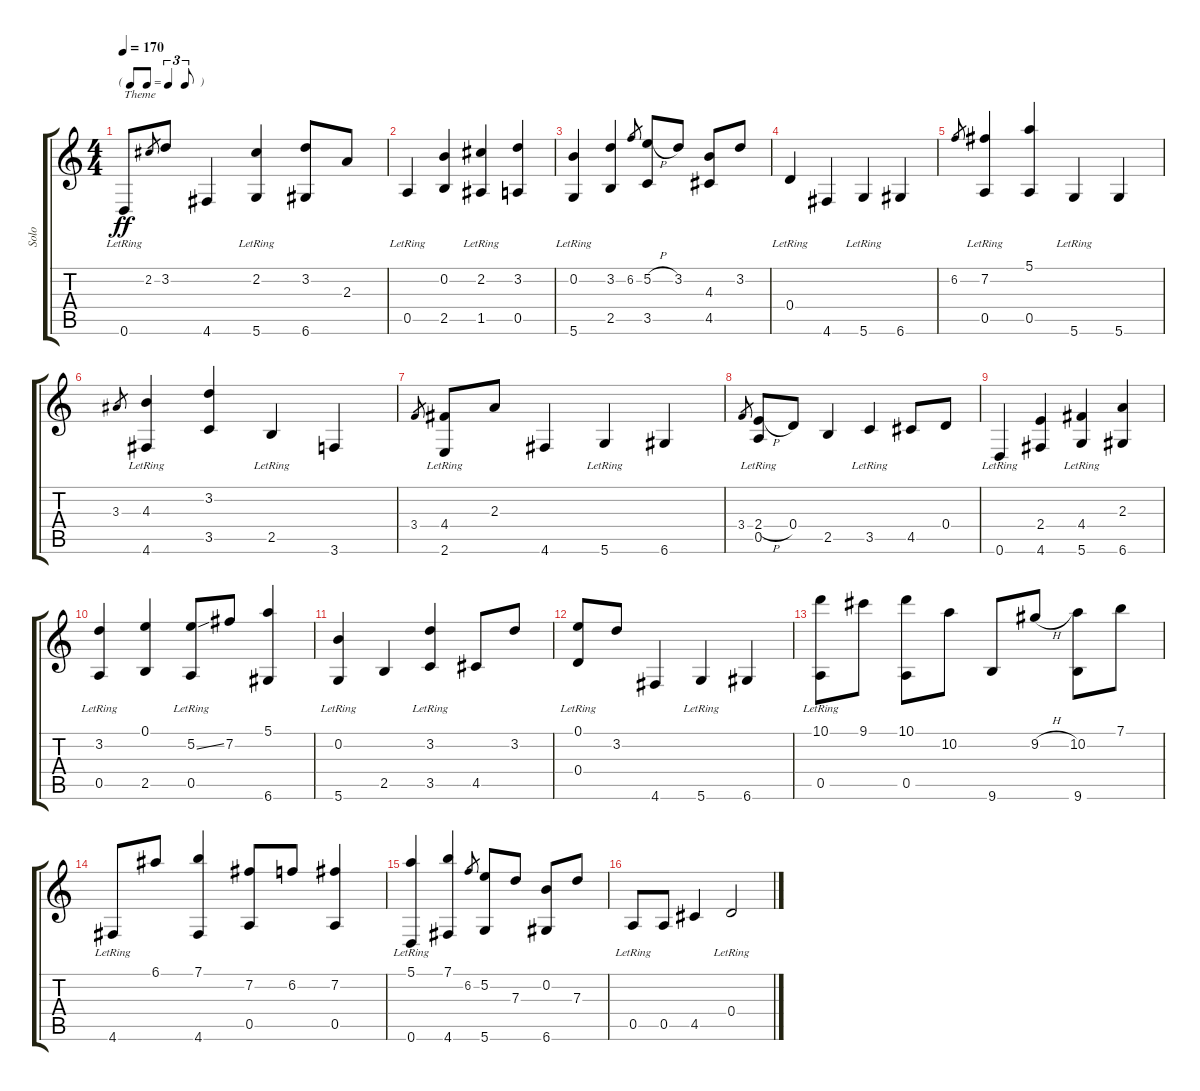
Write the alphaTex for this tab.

\track ("Solo" "Solo") {instrument acousticguitarsteel}
\staff {score tabs}
\tuning (E4 B3 G3 D3 A2 D2) {hide}
\ts (4 4)
\tf triplet8th
\tempo 170
\clef g2
\ks c
0.6{lr}.8{txt "Theme" dy ff} 2.2.8{gr} 3.2.8 4.6.4 (2.2 5.6{lr}).4 (3.2 6.6).8 2.3.8 |
0.5{lr}.4 (0.2 2.5).4 (2.2 1.5{lr}).4 (3.2 0.5).4 |
(0.2 5.6{lr}).4 (3.2 2.5).4 6.2.8{gr} (5.2{h} 3.5).8 3.2.8 (4.3 4.5).8 3.2.8 |
0.4{lr}.4 4.6.4 5.6{lr}.4 6.6.4 |
6.2.8{gr} (7.2 0.5{lr}).4 (5.1 0.5).4 5.6{lr}.4 5.6.4 |
3.3.8{gr} (4.3 4.6{lr}).4 (3.2 3.5).4 2.5{lr}.4 3.6.4 |
3.4.8{gr} (4.4 2.6{lr}).8 2.3.8 4.6.4 5.6{lr}.4 6.6.4 |
3.4.8{gr} (2.4{h} 0.5{lr}).8 0.4.8 2.5.4 3.5{lr}.4 4.5.8 0.4.8 |
0.6{lr}.4 (2.4 4.6).4 (4.4 5.6{lr}).4 (2.3 6.6).4 |
(3.2 0.5{lr}).4 (0.1 2.5).4 (5.2{ss} 0.5{lr}).8 7.2.8 (5.1 6.6).4 |
(0.2 5.6{lr}).4 2.5.4 (3.2 3.5{lr}).4 4.5.8 3.2.8 |
(0.1 0.4{lr}).8 3.2.8 4.6.4 5.6{lr}.4 6.6.4 |
(10.1 0.5{lr}).8 9.1.8 (10.1 0.5).8 10.2.8 9.6.8 9.2{h}.8 (10.2 9.6).8 7.1.8 |
4.6{lr}.8 6.1.8 (7.1 4.6).4 (7.2 0.5).8 6.2.8 (7.2 0.5).4 |
(5.1 0.6{lr}).4 (7.1 4.6).4 6.2.8{gr} (5.2 5.6).8 7.3.8 (0.2 6.6).8 7.3.8 |
0.5{lr}.8 0.5.8 4.5.4 0.4{lr}.2
